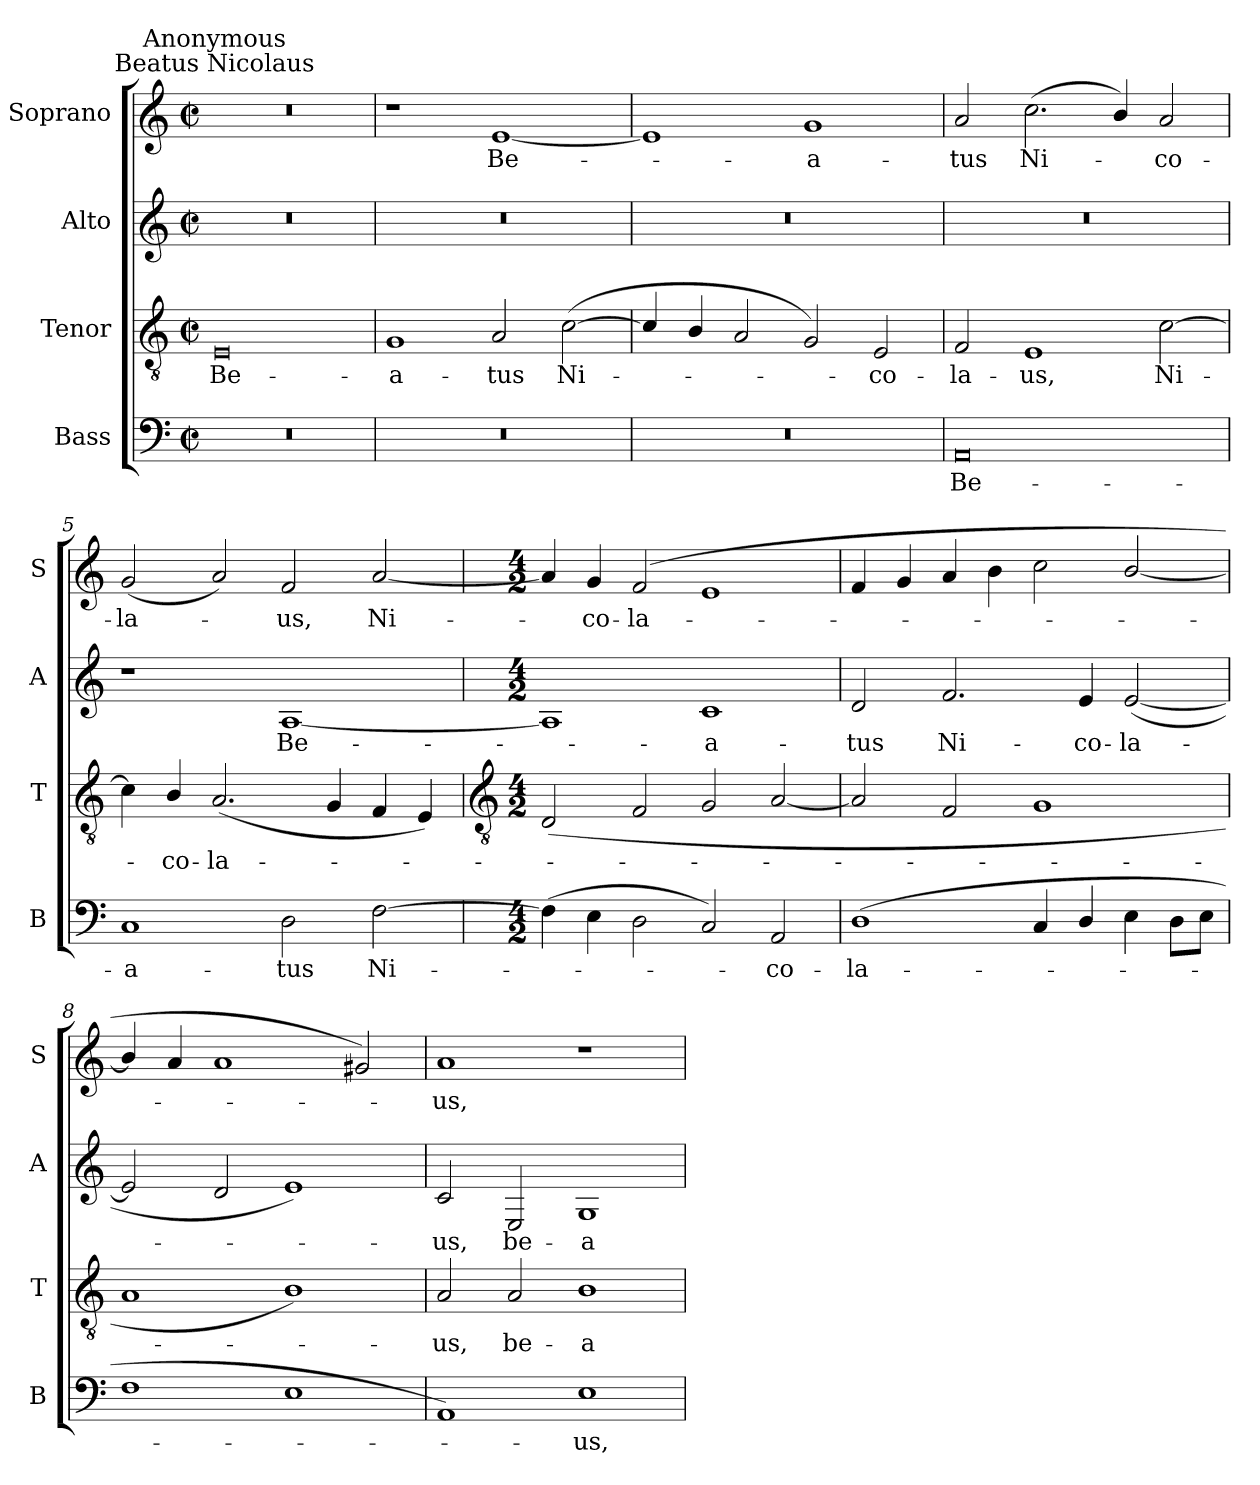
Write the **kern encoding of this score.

**kern	**text	**kern	**text	**kern	**text	**kern	**text
*part4	*part4	*part3	*part3	*part2	*part2	*part1	*part1
*staff4	*staff4	*staff3	*staff3	*staff2	*staff2	*staff1	*staff1
*I"Bass	*	*I"Tenor	*	*I"Alto	*	*I"Soprano	*
*I'B	*	*I'T	*	*I'A	*	*I'S	*
*clefF4	*	*clefGv2	*	*clefG2	*	*clefG2	*
*k[]	*	*k[]	*	*k[]	*	*k[]	*
*C:	*	*C:	*	*C:	*	*C:	*
*M4/2	*	*M4/2	*	*M4/2	*	*M4/2	*
*met(c|)	*	*met(c|)	*	*met(c|)	*	*met(c|)	*
=1	=1	=1	=1	=1	=1	=1	=1
!	!	!	!	!	!	!LO:TX:a:cj:t=Beatus Nicolaus	!
!	!	!	!	!	!	!LO:TX:a:cj:t=Anonymous	!
!	!	!	!LO:LY:b	!	!	!	!
0r	.	0E	Be-	0r	.	0r	.
=2	=2	=2	=2	=2	=2	=2	=2
!	!	!	!LO:LY:b	!	!	!	!
0r	.	1G	-a-	0r	.	1r	.
!	!	!	!LO:LY:b	!	!	!	!LO:LY:b
.	.	2A	-tus	.	.	[1e	Be-
!	!	!	!LO:LY:b	!	!	!	!
.	.	(<[2c	Ni-	.	.	.	.
=3	=3	=3	=3	=3	=3	=3	=3
0r	.	4c/]	.	0r	.	1e]	.
.	.	4B/	.	.	.	.	.
.	.	2A	.	.	.	.	.
!	!	!	!	!	!	!	!LO:LY:b
.	.	2G)	.	.	.	1g	a-
!	!	!	!LO:LY:b	!	!	!	!
.	.	2E	co-	.	.	.	.
=4	=4	=4	=4	=4	=4	=4	=4
!	!LO:LY:b	!	!LO:LY:b	!	!	!	!LO:LY:b
0AA	Be-	2F	-la-	0r	.	2a	-tus
!	!	!	!LO:LY:b	!	!	!	!LO:LY:b
.	.	1E	-us,	.	.	(<2.cc	Ni-
.	.	.	.	.	.	4b/)	.
!	!	!	!LO:LY:b	!	!	!	!LO:LY:b
.	.	[2c	Ni-	.	.	2a	co-
=5	=5	=5	=5	=5	=5	=5	=5
!	!LO:LY:b	!	!	!	!	!	!LO:LY:b
1C	-a-	4c]	.	1r	.	(<2g	-la-
!	!	!	!LO:LY:b	!	!	!	!
.	.	4B/	co-	.	.	.	.
!	!	!	!LO:LY:b	!	!	!	!
.	.	(<2.A	-la-	.	.	2a)	.
!	!LO:LY:b	!	!	!	!LO:LY:b	!	!LO:LY:b
2D	-tus	.	.	[1A	Be-	2f	us,
.	.	4G	.	.	.	.	.
!	!LO:LY:b	!	!	!	!	!	!LO:LY:b
[2F	Ni-	4F	.	.	.	[2a	Ni-
.	.	4E)	.	.	.	.	.
!!LO:LB:g=z
=6	=6	=6	=6	=6	=6	=6	=6
*	*	*clefGv2	*	*	*	*	*
*M4/2	*	*M4/2	*	*M4/2	*	*M4/2	*
(>4F]	.	(<2D	.	1A]	.	4a]	.
!	!	!	!	!	!	!	!LO:LY:b
4E	.	.	.	.	.	4g	co-
!	!	!	!	!	!	!	!LO:LY:b
2D	.	2F	.	.	.	(<2f	-la-
!	!	!	!	!	!LO:LY:b	!	!
2C)	.	2G	.	1c	a-	1e	.
!	!LO:LY:b	!	!	!	!	!	!
2AA	co-	[2A	.	.	.	.	.
=7	=7	=7	=7	=7	=7	=7	=7
!	!LO:LY:b	!	!	!	!LO:LY:b	!	!
(<1D/	-la-	2A]	.	2d	-tus	4f	.
.	.	.	.	.	.	4g	.
!	!	!	!	!	!LO:LY:b	!	!
.	.	2F	.	2.f	Ni-	4a	.
.	.	.	.	.	.	4b\	.
4C	.	1G	.	.	.	2cc\	.
!	!	!	!	!	!LO:LY:b	!	!
4D/	.	.	.	4e	-co-	.	.
!	!	!	!	!	!LO:LY:b	!	!
4E	.	.	.	(<[2e	-la-	[2b/	.
8DL	.	.	.	.	.	.	.
8EJ	.	.	.	.	.	.	.
=8	=8	=8	=8	=8	=8	=8	=8
1F	.	1A	.	2e]	.	4b/]	.
.	.	.	.	.	.	4a	.
.	.	.	.	2d	.	1a	.
1E	.	1B/)	.	1e)	.	.	.
.	.	.	.	.	.	2g#X)	.
=9	=9	=9	=9	=9	=9	=9	=9
!	!	!	!LO:LY:b	!	!LO:LY:b	!	!LO:LY:b
1AA)	.	2A	us,	2c	us,	1a	us,
!	!	!	!LO:LY:b	!	!LO:LY:b	!	!
.	.	2A	be-	2E	be-	.	.
!	!LO:LY:b	!	!LO:LY:b	!	!LO:LY:b	!	!
1E	us,	1B	-a-	1G	-a-	1r	.
=	=	=	=	=	=	=	=
*-	*-	*-	*-	*-	*-	*-	*-
